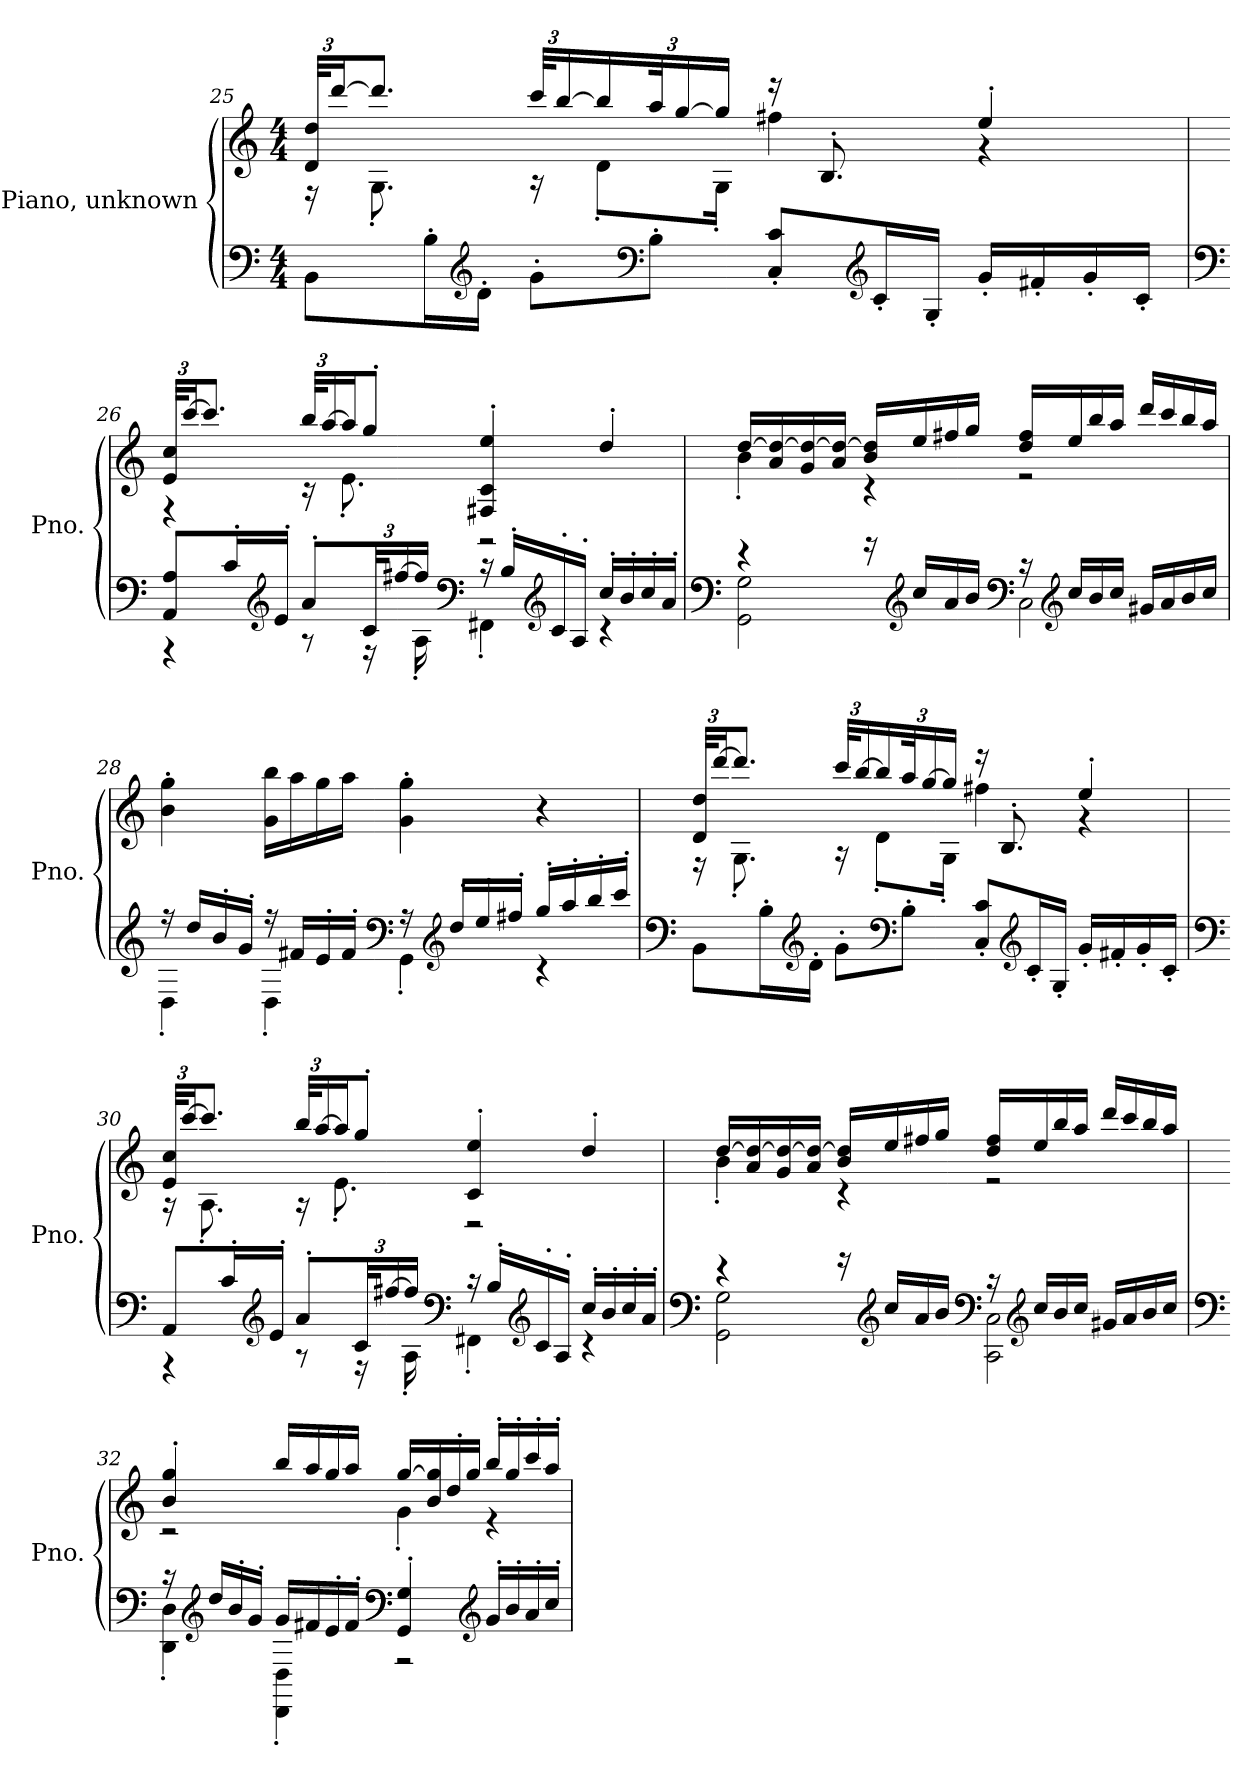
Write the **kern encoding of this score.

**kern	**kern
*part1	*part1
*staff2	*staff1
*I"Piano, unknown	*
*I'Pno.	*
!!LO:LB:g=z
*clefF4	*clefG2
*k[]	*k[]
*M4/4	*M4/4
*	*Xbrackettup
=25	=25
*	*^
8BB\L	48d/ 48dd/KLL	16r
.	[24ddd/J	.
.	8.ddd/J]	8.G'\
16B'\L	.	.
*clefG2	*	*
16d'\JJ	.	.
8g'\L	48ccc/KLL	16r
.	[24bb/	.
.	16bb/]	8d'\L
*clefF4	*	*
8B'\J	48aa/K	.
.	[24gg/	.
.	16gg/JJ]	16G'\Jk
8C/' 8c/'L	16r	4ff#X\
.	8.B'/	.
*clefG2	*	*
16c'/L	.	.
16G'/JJ	.	.
16g'/LL	4ee'/	4r
16f#X'/	.	.
16g'/	.	.
16c'/JJ	.	.
!!LO:LB:g=z	!!
=26	=26	=26
*clefF4	*	*
*^	*	*
8AA/ 8A/L	4r	48e/ 48cc/KLL	4r
.	.	[24ccc/J	.
.	.	8.ccc/J]	.
16c'/L	.	.	.
*clefG2	*	*	*
16e'/JJ	.	.	.
8a'/L	8r	48bb/KLL	16r
.	.	[24aa/	.
.	.	16aa/J]	8.e'\
*Xbrackettup	*	*	*
48c/KL	16r	8gg'/J	.
[24ff#X/	.	.	.
16ff#/JJ]	16A'\	.	.
*clefF4	*	*	*
16r	4FF#X'\	4F#X/' 4c/' 4ee/'	2r
16B'/LL	.	.	.
*clefG2	*	*	*
16c'/	.	.	.
16A'/JJ	.	.	.
16cc'/LL	4r	4dd'/	.
16b'/	.	.	.
16cc'/	.	.	.
16a'/JJ	.	.	.
!!LO:LB:g=z	!!
=27	=27	=27	=27
*clefF4	*	*	*
4r	2GG\ 2G\	[16dd/LL	4b'\
.	.	16a/ 16dd/_	.
.	.	16g/ 16dd/_	.
.	.	16a/ 16dd/_JJ	.
16r	.	16b/ 16dd/]LL	4r
*clefG2	*	*	*
16cc/LL	.	16ee/	.
16a/	.	16ff#X/	.
16b/JJ	.	16gg/JJ	.
*clefF4	*	*	*
16r	2C\	16dd/ 16ff#/LL	2r
*clefG2	*	*	*
16cc/LL	.	16ee/	.
16b/	.	16bb/	.
16cc/JJ	.	16aa/JJ	.
16g#X/LL	.	16ddd/LL	.
16a/	.	16ccc/	.
16b/	.	16bb/	.
16cc/JJ	.	16aa/JJ	.
*	*	*v	*v
!!LO:PB:g=z
=28	=28	=28
16r	4D'\	4b\' 4gg\'
16dd/LL	.	.
16b'/	.	.
16g'/JJ	.	.
16r	4D'\	16g\ 16bb\LL
16f#X/LL	.	16aa\
16e'/	.	16gg\
16f#'/JJ	.	16aa\JJ
*clefF4	*	*
16r	4GG'\	4g\' 4gg\'
*clefG2	*	*
16dd'/LL	.	.
16ee'/	.	.
16ff#X'/JJ	.	.
16gg'/LL	4r	4r
16aa'/	.	.
16bb'/	.	.
16ccc'/JJ	.	.
*v	*v	*
!!LO:LB:g=z
=29	=29
*clefF4	*
*	*^
8BB\L	48d/ 48dd/KLL	16r
.	[24ddd/J	.
.	8.ddd/J]	8.G'\
16B'\L	.	.
*clefG2	*	*
16d'\JJ	.	.
8g'\L	48ccc/KLL	16r
.	[24bb/	.
.	16bb/]	8d'\L
*clefF4	*	*
8B'\J	48aa/K	.
.	[24gg/	.
.	16gg/JJ]	16G'\Jk
8C/' 8c/'L	16r	4ff#X\
.	8.B'/	.
*clefG2	*	*
16c'/L	.	.
16G'/JJ	.	.
16g'/LL	4ee'/	4r
16f#X'/	.	.
16g'/	.	.
16c'/JJ	.	.
!!LO:LB:g=z	!!
=30	=30	=30
*clefF4	*	*
*^	*	*
8AA/L	4r	48e/ 48cc/KLL	16r
.	.	[24ccc/J	.
.	.	8.ccc/J]	8.A'\
16c'/L	.	.	.
*clefG2	*	*	*
16e'/JJ	.	.	.
8a'/L	8r	48bb/KLL	16r
.	.	[24aa/	.
.	.	16aa/J]	8.e'\
48c/KL	16r	8gg'/J	.
[24ff#X/	.	.	.
16ff#/JJ]	16A'\	.	.
*clefF4	*	*	*
16r	4FF#X'\	4c/' 4ee/'	2r
16B'/LL	.	.	.
*clefG2	*	*	*
16c'/	.	.	.
16A'/JJ	.	.	.
16cc'/LL	4r	4dd'/	.
16b'/	.	.	.
16cc'/	.	.	.
16a'/JJ	.	.	.
!!LO:LB:g=z	!!
=31	=31	=31	=31
*clefF4	*	*	*
4r	2GG\ 2G\	[16dd/LL	4b'\
.	.	16a/ 16dd/_	.
.	.	16g/ 16dd/_	.
.	.	16a/ 16dd/_JJ	.
16r	.	16b/ 16dd/]LL	4r
*clefG2	*	*	*
16cc/LL	.	16ee/	.
16a/	.	16ff#X/	.
16b/JJ	.	16gg/JJ	.
*clefF4	*	*	*
16r	2CC\ 2C\	16dd/ 16ff#/LL	2r
*clefG2	*	*	*
16cc/LL	.	16ee/	.
16b/	.	16bb/	.
16cc/JJ	.	16aa/JJ	.
16g#X/LL	.	16ddd/LL	.
16a/	.	16ccc/	.
16b/	.	16bb/	.
16cc/JJ	.	16aa/JJ	.
!!LO:LB:g=z	!!
=32	=32	=32	=32
*clefF4	*	*	*
16r	4DD\' 4D\'	4b/' 4gg/'	2r
*clefG2	*	*	*
16dd/LL	.	.	.
16b'/	.	.	.
16g'/JJ	.	.	.
16g/LL	4DD\' 4D\'	16bb/LL	.
16f#X/	.	16aa/	.
16e'/	.	16gg/	.
16f#'/JJ	.	16aa/JJ	.
*clefF4	*	*	*
4GG/' 4G/'	2r	[16gg/LL	4g'\
.	.	16b/ 16gg/]	.
.	.	16dd'/	.
.	.	16gg/JJ	.
*clefG2	*	*	*
16g'/LL	.	16bb'/LL	4r
16b'/	.	16gg'/	.
16a'/	.	16ccc'/	.
16cc'/JJ	.	16aa'/JJ	.
*v	*v	*	*
*	*v	*v
=	=
*-	*-
